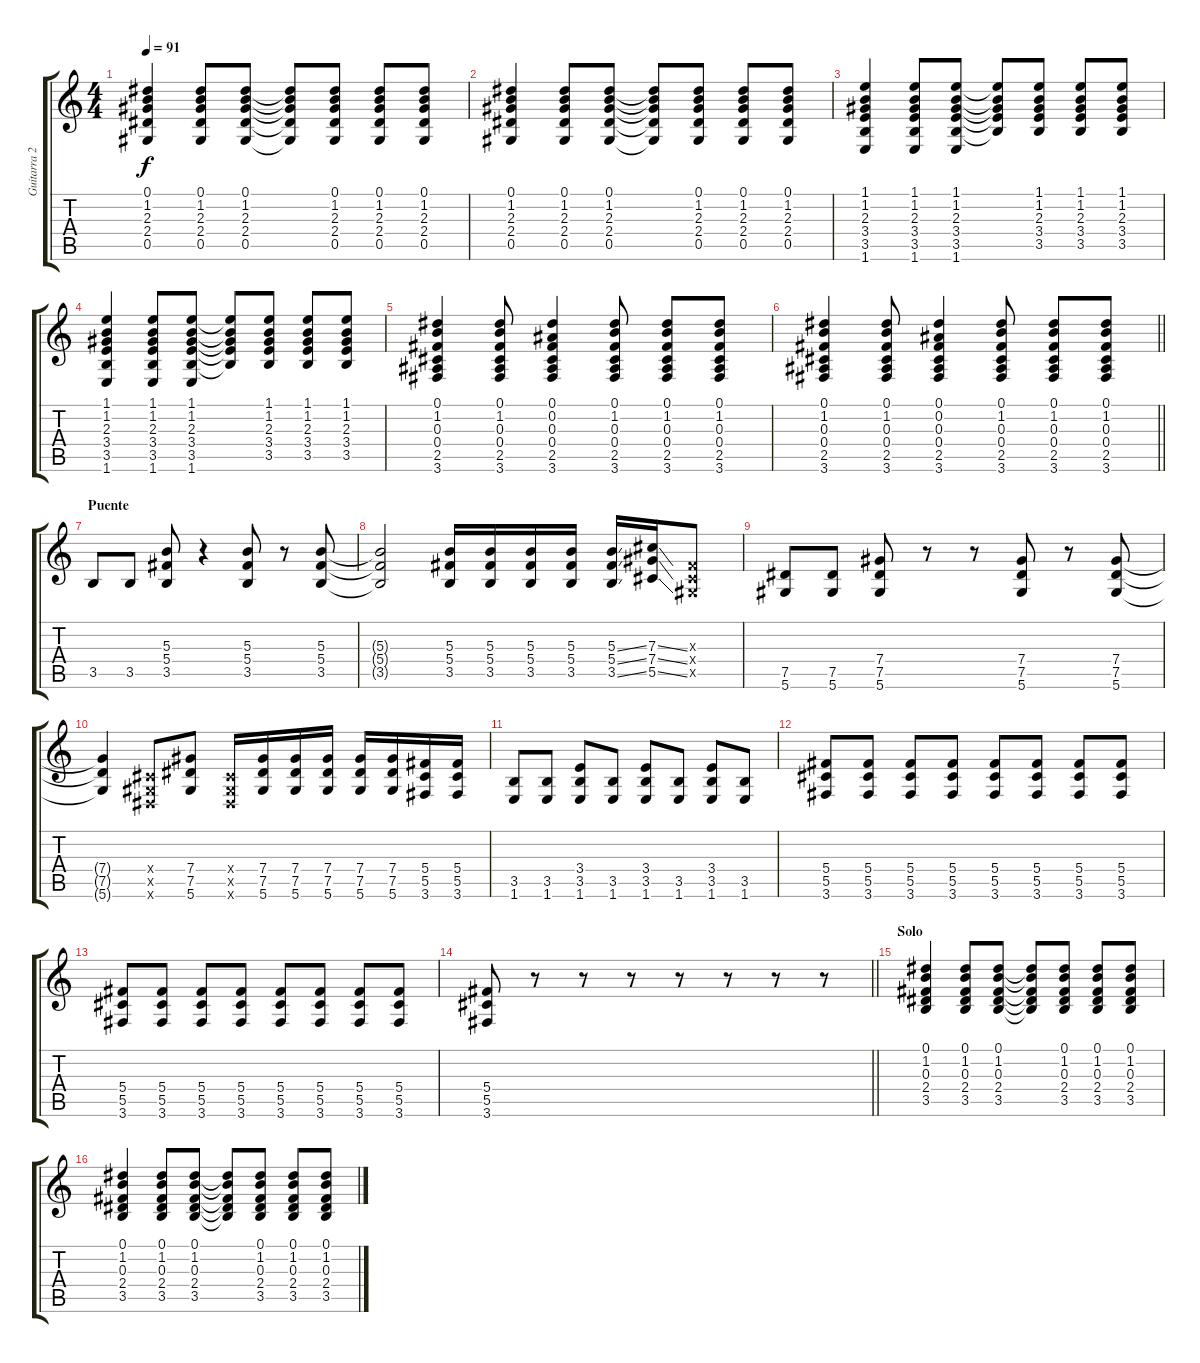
\track ("Guitarra 2" "Guitarra 2") {instrument acousticguitarsteel}
\staff {score tabs}
\tuning (Eb4 Bb3 Gb3 Db3 Ab2 Eb2) {hide}
\ts (4 4)
\tempo 91
\clef g2
\ks c
(0.1 1.2 2.3 2.4 0.5).4{dy f} (0.1 1.2 2.3 2.4 0.5).8 (0.1 1.2 2.3 2.4 0.5).8 (0.1{t} 1.2{t} 2.3{t} 2.4{t} 0.5{t}).8 (0.1 1.2 2.3 2.4 0.5).8 (0.1 1.2 2.3 2.4 0.5).8 (0.1 1.2 2.3 2.4 0.5).8 |
(0.1 1.2 2.3 2.4 0.5).4 (0.1 1.2 2.3 2.4 0.5).8 (0.1 1.2 2.3 2.4 0.5).8 (0.1{t} 1.2{t} 2.3{t} 2.4{t} 0.5{t}).8 (0.1 1.2 2.3 2.4 0.5).8 (0.1 1.2 2.3 2.4 0.5).8 (0.1 1.2 2.3 2.4 0.5).8 |
(1.1 1.2 2.3 3.4 3.5 1.6).4 (1.1 1.2 2.3 3.4 3.5 1.6).8 (1.1 1.2 2.3 3.4 3.5 1.6).8 (1.1{t} 1.2{t} 2.3{t} 3.4{t} 3.5{t}).8 (1.1 1.2 2.3 3.4 3.5).8 (1.1 1.2 2.3 3.4 3.5).8 (1.1 1.2 2.3 3.4 3.5).8 |
(1.1 1.2 2.3 3.4 3.5 1.6).4 (1.1 1.2 2.3 3.4 3.5 1.6).8 (1.1 1.2 2.3 3.4 3.5 1.6).8 (1.1{t} 1.2{t} 2.3{t} 3.4{t} 3.5{t}).8 (1.1 1.2 2.3 3.4 3.5).8 (1.1 1.2 2.3 3.4 3.5).8 (1.1 1.2 2.3 3.4 3.5).8 |
(0.1 1.2 0.3 0.4 2.5 3.6).4 (0.1 1.2 0.3 0.4 2.5 3.6).8 (0.1 0.2 0.3 0.4 2.5 3.6).4 (0.1 1.2 0.3 0.4 2.5 3.6).8 (0.1 1.2 0.3 0.4 2.5 3.6).8 (0.1 1.2 0.3 0.4 2.5 3.6).8 |
\barLineRight lightlight
(0.1 1.2 0.3 0.4 2.5 3.6).4 (0.1 1.2 0.3 0.4 2.5 3.6).8 (0.1 0.2 0.3 0.4 2.5 3.6).4 (0.1 1.2 0.3 0.4 2.5 3.6).8 (0.1 1.2 0.3 0.4 2.5 3.6).8 (0.1 1.2 0.3 0.4 2.5 3.6).8 |
\section ("" "Puente")
3.5.8 3.5.8 (5.3 5.4 3.5).8 r.4 (5.3 5.4 3.5).8 r.8 (5.3 5.4 3.5).8 |
(5.3{t} 5.4{t} 3.5{t}).2 (5.3 5.4 3.5).16 (5.3 5.4 3.5).16 (5.3 5.4 3.5).16 (5.3 5.4 3.5).16 (5.3{ss} 5.4{ss} 3.5{ss}).16 (7.3{ss} 7.4{ss} 5.5{ss}).16 (0.3{x} 0.4{x} 0.5{x}).8 |
(7.5 5.6).8 (7.5 5.6).8 (7.4 7.5 5.6).8 r.8 r.8 (7.4 7.5 5.6).8 r.8 (7.4 7.5 5.6).8 |
(7.4{t} 7.5{t} 5.6{t}).4 (0.4{x} 0.5{x} 0.6{x}).8 (7.4 7.5 5.6).8 (0.4{x} 0.5{x} 0.6{x}).16 (7.4 7.5 5.6).16 (7.4 7.5 5.6).16 (7.4 7.5 5.6).16 (7.4 7.5 5.6).16 (7.4 7.5 5.6).16 (5.4 5.5 3.6).16 (5.4 5.5 3.6).16 |
(3.5 1.6).8 (3.5 1.6).8 (3.4 3.5 1.6).8 (3.5 1.6).8 (3.4 3.5 1.6).8 (3.5 1.6).8 (3.4 3.5 1.6).8 (3.5 1.6).8 |
(5.4 5.5 3.6).8 (5.4 5.5 3.6).8 (5.4 5.5 3.6).8 (5.4 5.5 3.6).8 (5.4 5.5 3.6).8 (5.4 5.5 3.6).8 (5.4 5.5 3.6).8 (5.4 5.5 3.6).8 |
(5.4 5.5 3.6).8 (5.4 5.5 3.6).8 (5.4 5.5 3.6).8 (5.4 5.5 3.6).8 (5.4 5.5 3.6).8 (5.4 5.5 3.6).8 (5.4 5.5 3.6).8 (5.4 5.5 3.6).8 |
\barLineRight lightlight
(5.4 5.5 3.6).8 r.8 r.8 r.8 r.8 r.8 r.8 r.8 |
\section ("" "Solo")
(0.1 1.2 0.3 2.4 3.5).4{volume 9 instrument acousticguitarsteel} (0.1 1.2 0.3 2.4 3.5).8 (0.1 1.2 0.3 2.4 3.5).8 (0.1{t} 1.2{t} 0.3{t} 2.4{t} 3.5{t}).8 (0.1 1.2 0.3 2.4 3.5).8 (0.1 1.2 0.3 2.4 3.5).8 (0.1 1.2 0.3 2.4 3.5).8 |
(0.1 1.2 0.3 2.4 3.5).4 (0.1 1.2 0.3 2.4 3.5).8 (0.1 1.2 0.3 2.4 3.5).8 (0.1{t} 1.2{t} 0.3{t} 2.4{t} 3.5{t}).8 (0.1 1.2 0.3 2.4 3.5).8 (0.1 1.2 0.3 2.4 3.5).8 (0.1 1.2 0.3 2.4 3.5).8
